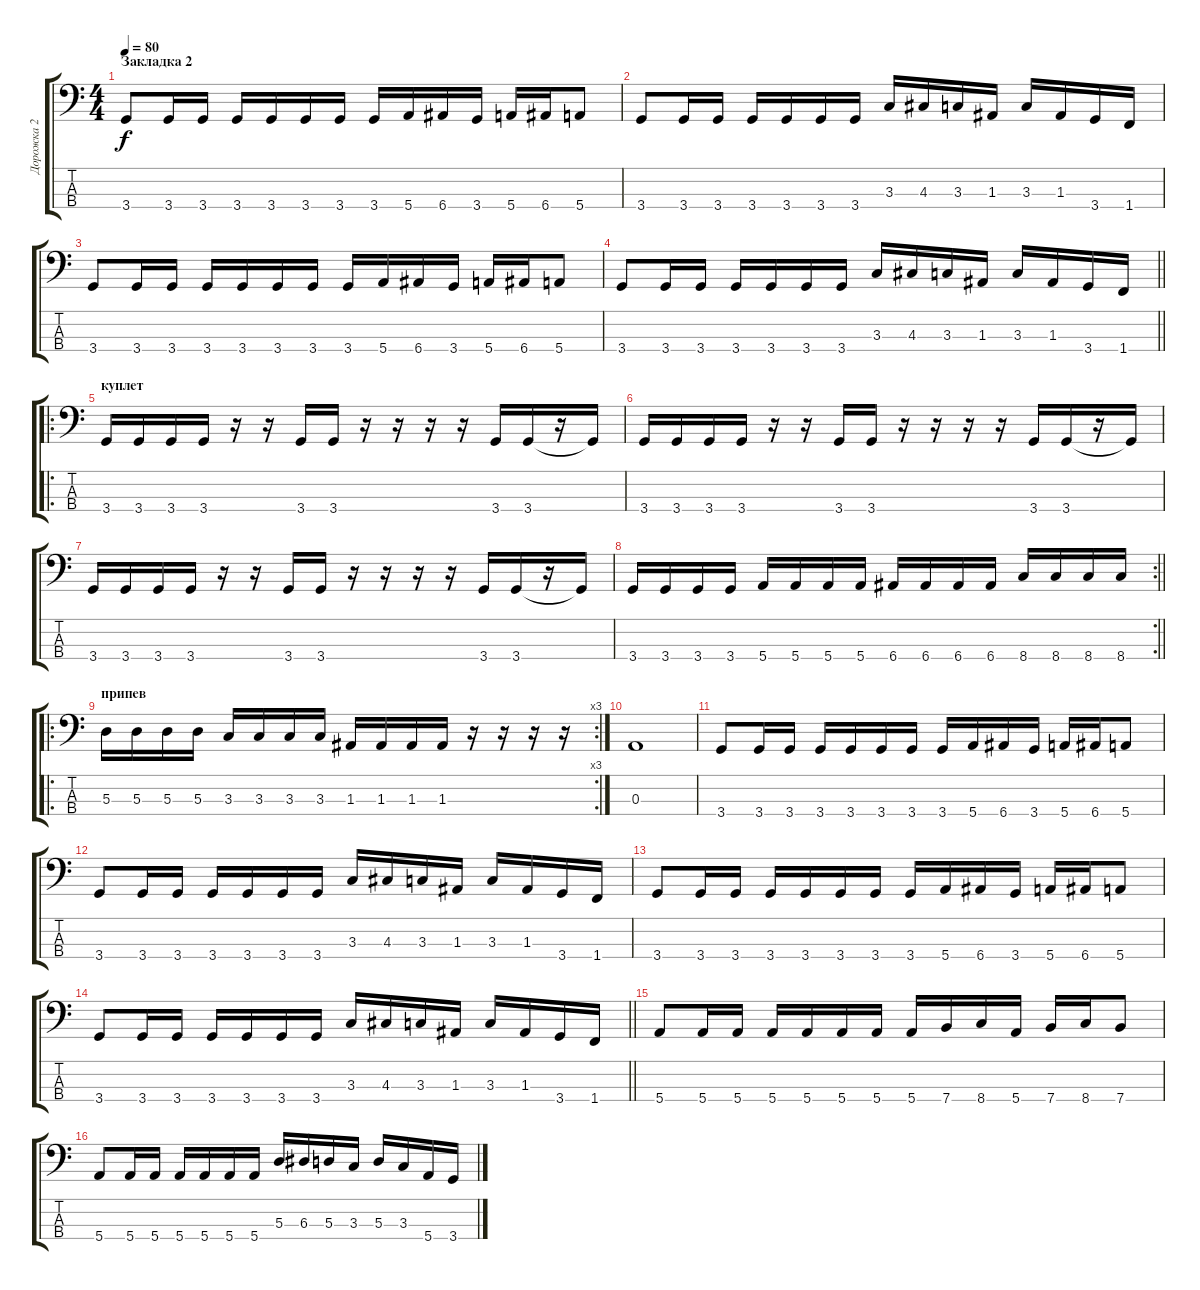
\track ("Дорожка 2" "Дорожка 2") {instrument electricbassfinger}
\staff {score tabs}
\tuning (G2 D2 A1 E1) {hide}
\ts (4 4)
\section ("" "Закладка 2")
\tempo 80
\clef f4
\ks c
3.4.8{dy f} 3.4.16 3.4.16 3.4.16 3.4.16 3.4.16 3.4.16 3.4.16 5.4.16 6.4.16 3.4.16 5.4.16 6.4.16 5.4.8 |
3.4.8 3.4.16 3.4.16 3.4.16 3.4.16 3.4.16 3.4.16 3.3.16 4.3.16 3.3.16 1.3.16 3.3.16 1.3.16 3.4.16 1.4.16 |
3.4.8 3.4.16 3.4.16 3.4.16 3.4.16 3.4.16 3.4.16 3.4.16 5.4.16 6.4.16 3.4.16 5.4.16 6.4.16 5.4.8 |
\barLineRight lightlight
3.4.8 3.4.16 3.4.16 3.4.16 3.4.16 3.4.16 3.4.16 3.3.16 4.3.16 3.3.16 1.3.16 3.3.16 1.3.16 3.4.16 1.4.16 |
\ro
\section ("" "куплет")
3.4.16 3.4.16 3.4.16 3.4.16 r.16 r.16 3.4.16 3.4.16 r.16 r.16 r.16 r.16 3.4.16 3.4.16 r.16 3.4{t}.16 |
3.4.16 3.4.16 3.4.16 3.4.16 r.16 r.16 3.4.16 3.4.16 r.16 r.16 r.16 r.16 3.4.16 3.4.16 r.16 3.4{t}.16 |
3.4.16 3.4.16 3.4.16 3.4.16 r.16 r.16 3.4.16 3.4.16 r.16 r.16 r.16 r.16 3.4.16 3.4.16 r.16 3.4{t}.16 |
\rc 2
\barLineRight lightlight
3.4.16 3.4.16 3.4.16 3.4.16 5.4.16 5.4.16 5.4.16 5.4.16 6.4.16 6.4.16 6.4.16 6.4.16 8.4.16 8.4.16 8.4.16 8.4.16 |
\ro
\rc 3
\section ("" "припев")
5.3.16 5.3.16 5.3.16 5.3.16 3.3.16 3.3.16 3.3.16 3.3.16 1.3.16 1.3.16 1.3.16 1.3.16 r.16 r.16 r.16 r.16 |
0.3.1 |
3.4.8 3.4.16 3.4.16 3.4.16 3.4.16 3.4.16 3.4.16 3.4.16 5.4.16 6.4.16 3.4.16 5.4.16 6.4.16 5.4.8 |
3.4.8 3.4.16 3.4.16 3.4.16 3.4.16 3.4.16 3.4.16 3.3.16 4.3.16 3.3.16 1.3.16 3.3.16 1.3.16 3.4.16 1.4.16 |
3.4.8 3.4.16 3.4.16 3.4.16 3.4.16 3.4.16 3.4.16 3.4.16 5.4.16 6.4.16 3.4.16 5.4.16 6.4.16 5.4.8 |
\barLineRight lightlight
3.4.8 3.4.16 3.4.16 3.4.16 3.4.16 3.4.16 3.4.16 3.3.16 4.3.16 3.3.16 1.3.16 3.3.16 1.3.16 3.4.16 1.4.16 |
5.4.8 5.4.16 5.4.16 5.4.16 5.4.16 5.4.16 5.4.16 5.4.16 7.4.16 8.4.16 5.4.16 7.4.16 8.4.16 7.4.8 |
5.4.8 5.4.16 5.4.16 5.4.16 5.4.16 5.4.16 5.4.16 5.3.16 6.3.16 5.3.16 3.3.16 5.3.16 3.3.16 5.4.16 3.4.16
